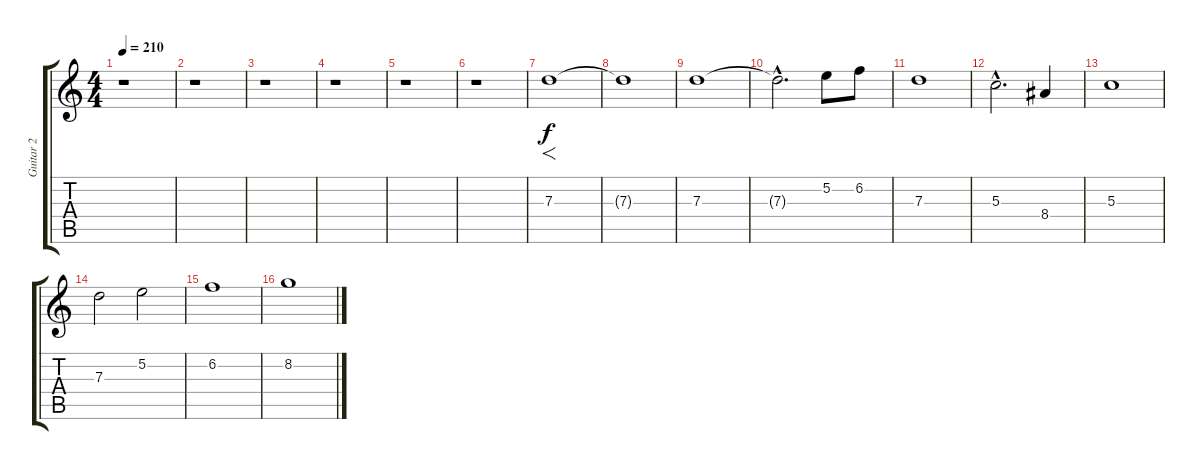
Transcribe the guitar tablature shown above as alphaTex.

\track ("Guitar 2" "Guitar 2") {instrument overdrivenguitar}
\staff {score tabs}
\tuning (E4 B3 G3 D3 A2 E2) {hide}
\ts (4 4)
\tempo 210
\clef g2
\ks c
r.1{dy f instrument overdrivenguitar} |
r.1 |
r.1 |
r.1 |
r.1 |
r.1 |
7.3.1{f} |
7.3{t}.1 |
7.3.1 |
7.3{hac t}.2{d} 5.2.8 6.2.8 |
7.3.1 |
5.3{hac}.2{d} 8.4.4 |
5.3.1 |
7.3.2 5.2.2 |
6.2.1 |
8.2.1
